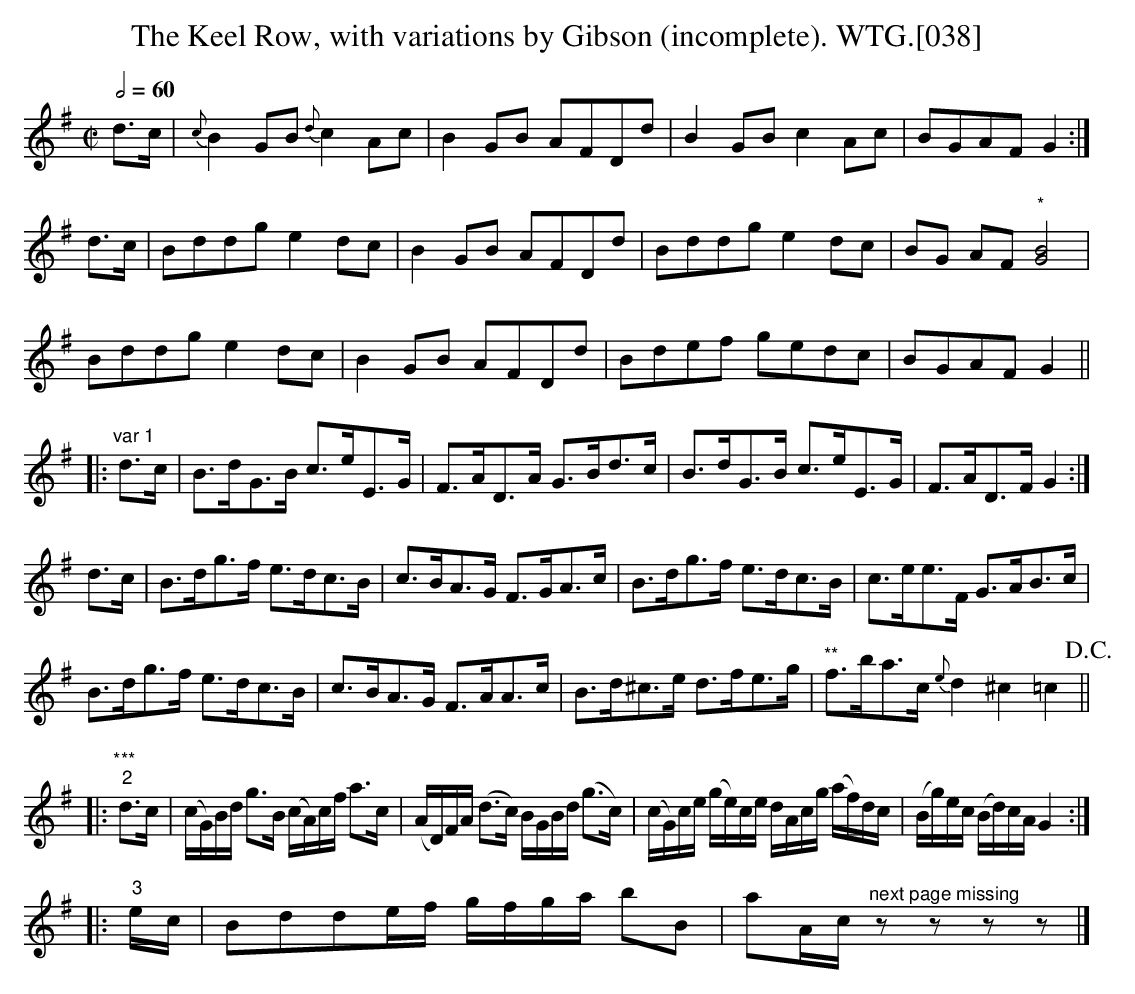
X:1
T:Keel Row, with variations by Gibson (incomplete). WTG.[038], The
M:C|
L:1/8
Q:2/4=60
K:G
d>c | {c}B2GB {d}c2Ac | B2GB AFDd | B2GB c2Ac | BGAF G2:|
d>c | Bddg e2dc | B2GB AFDd | Bddg e2dc | BG AF "*"[GB]4 |
Bddg e2dc | B2GB AFDd | Bdef gedc | BGAF G2 ||
|: "var 1" d>c | B>dG>B c>eE>G | F>AD>A G>Bd>c | B>dG>B c>eE>G | F>AD>F G2:|
d>c | B>dg>f e>dc>B | c>BA>G F>GA>c | B>dg>f e>dc>B | c>ee>F G>AB>c |
B>dg>f e>dc>B | c>BA>G F>AA>c | B>d^c>e d>fe>g | "**" f>ba>c {e}d2^c2=c2 !D.C.!||
|: "***" "2" d>c | (c/G/)B/d/ g>B (c/A/)c/f/ a>c | (A/D/)F/A/ (d>c) B/G/B/d/ (g>c) | \
(c/G/)c/e/ (g/e/)c/e/ d/A/c/g/ (a/f/)d/c/ | (B/g/)e/c/ (B/d/)c/A/ G2:|
|:"3" e/c/ | Bdde/f/ g/f/g/a/ bB | aA/c/ "^next page missing"zzzz|]
